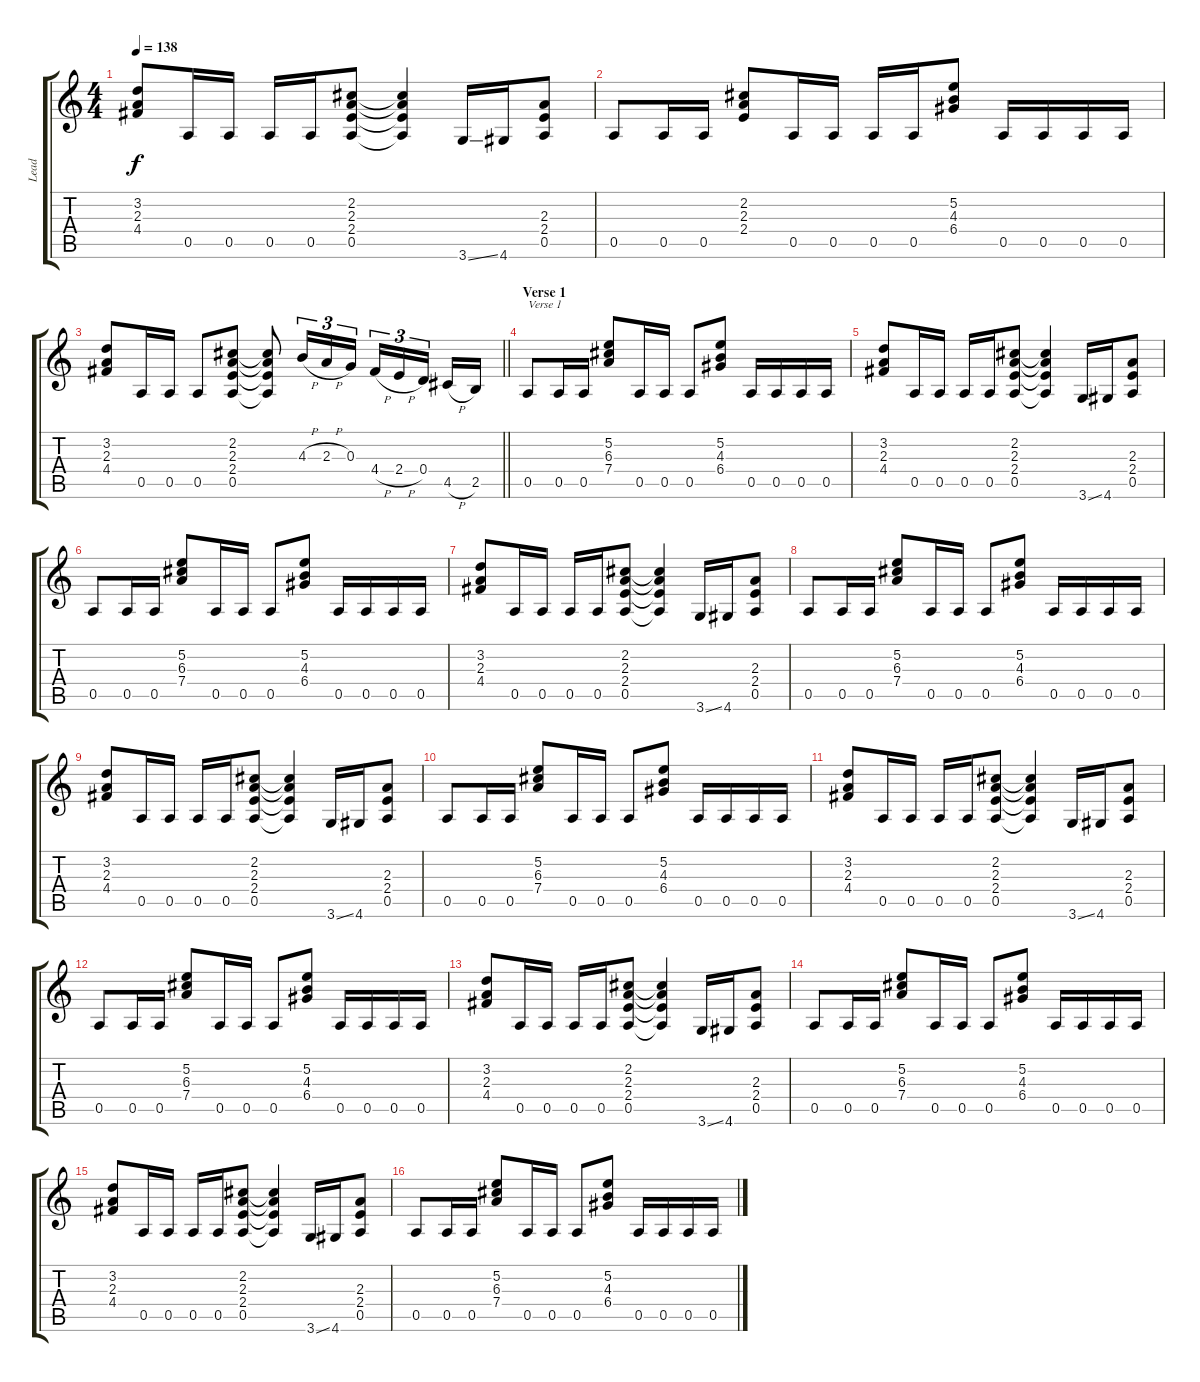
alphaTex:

\track ("Lead" "Lead") {instrument distortionguitar}
\staff {score tabs}
\tuning (E4 B3 G3 D3 A2 E2) {hide}
\ts (4 4)
\tempo 138
\clef g2
\ks c
(3.2 2.3 4.4).8{dy f} 0.5.16 0.5.16 0.5.16 0.5.16 (2.2 2.3 2.4 0.5).8 (2.2{t} 2.3{t} 2.4{t} 0.5{t}).4 3.6{ss}.16 4.6.16 (2.3 2.4 0.5).8 |
0.5.8 0.5.16 0.5.16 (2.2 2.3 2.4).8 0.5.16 0.5.16 0.5.16 0.5.16 (5.2 4.3 6.4).8 0.5.16 0.5.16 0.5.16 0.5.16 |
\barLineRight lightlight
(3.2 2.3 4.4).8 0.5.16 0.5.16 0.5.8 (2.2 2.3 2.4 0.5).8 (2.2{t} 2.3{t} 2.4{t} 0.5{t}).8 4.3{h}.16{tu (3 2)} 2.3{h}.16{tu (3 2)} 0.3.16{tu (3 2)} 4.4{h}.16{tu (3 2)} 2.4{h}.16{tu (3 2)} 0.4.16{tu (3 2) beam splitsecondary} 4.5{h}.16 2.5.16 |
\section ("" "Verse 1")
0.5.8{txt "Verse 1"} 0.5.16 0.5.16 (5.2 6.3 7.4).8 0.5.16 0.5.16 0.5.8 (5.2 4.3 6.4).8 0.5.16 0.5.16 0.5.16 0.5.16 |
(3.2 2.3 4.4).8 0.5.16 0.5.16 0.5.16 0.5.16 (2.2 2.3 2.4 0.5).8 (2.2{t} 2.3{t} 2.4{t} 0.5{t}).4 3.6{ss}.16 4.6.16 (2.3 2.4 0.5).8 |
0.5.8 0.5.16 0.5.16 (5.2 6.3 7.4).8 0.5.16 0.5.16 0.5.8 (5.2 4.3 6.4).8 0.5.16 0.5.16 0.5.16 0.5.16 |
(3.2 2.3 4.4).8 0.5.16 0.5.16 0.5.16 0.5.16 (2.2 2.3 2.4 0.5).8 (2.2{t} 2.3{t} 2.4{t} 0.5{t}).4 3.6{ss}.16 4.6.16 (2.3 2.4 0.5).8 |
0.5.8 0.5.16 0.5.16 (5.2 6.3 7.4).8 0.5.16 0.5.16 0.5.8 (5.2 4.3 6.4).8 0.5.16 0.5.16 0.5.16 0.5.16 |
(3.2 2.3 4.4).8 0.5.16 0.5.16 0.5.16 0.5.16 (2.2 2.3 2.4 0.5).8 (2.2{t} 2.3{t} 2.4{t} 0.5{t}).4 3.6{ss}.16 4.6.16 (2.3 2.4 0.5).8 |
0.5.8 0.5.16 0.5.16 (5.2 6.3 7.4).8 0.5.16 0.5.16 0.5.8 (5.2 4.3 6.4).8 0.5.16 0.5.16 0.5.16 0.5.16 |
(3.2 2.3 4.4).8 0.5.16 0.5.16 0.5.16 0.5.16 (2.2 2.3 2.4 0.5).8 (2.2{t} 2.3{t} 2.4{t} 0.5{t}).4 3.6{ss}.16 4.6.16 (2.3 2.4 0.5).8 |
0.5.8 0.5.16 0.5.16 (5.2 6.3 7.4).8 0.5.16 0.5.16 0.5.8 (5.2 4.3 6.4).8 0.5.16 0.5.16 0.5.16 0.5.16 |
(3.2 2.3 4.4).8 0.5.16 0.5.16 0.5.16 0.5.16 (2.2 2.3 2.4 0.5).8 (2.2{t} 2.3{t} 2.4{t} 0.5{t}).4 3.6{ss}.16 4.6.16 (2.3 2.4 0.5).8 |
0.5.8 0.5.16 0.5.16 (5.2 6.3 7.4).8 0.5.16 0.5.16 0.5.8 (5.2 4.3 6.4).8 0.5.16 0.5.16 0.5.16 0.5.16 |
(3.2 2.3 4.4).8 0.5.16 0.5.16 0.5.16 0.5.16 (2.2 2.3 2.4 0.5).8 (2.2{t} 2.3{t} 2.4{t} 0.5{t}).4 3.6{ss}.16 4.6.16 (2.3 2.4 0.5).8 |
0.5.8 0.5.16 0.5.16 (5.2 6.3 7.4).8 0.5.16 0.5.16 0.5.8 (5.2 4.3 6.4).8 0.5.16 0.5.16 0.5.16 0.5.16
